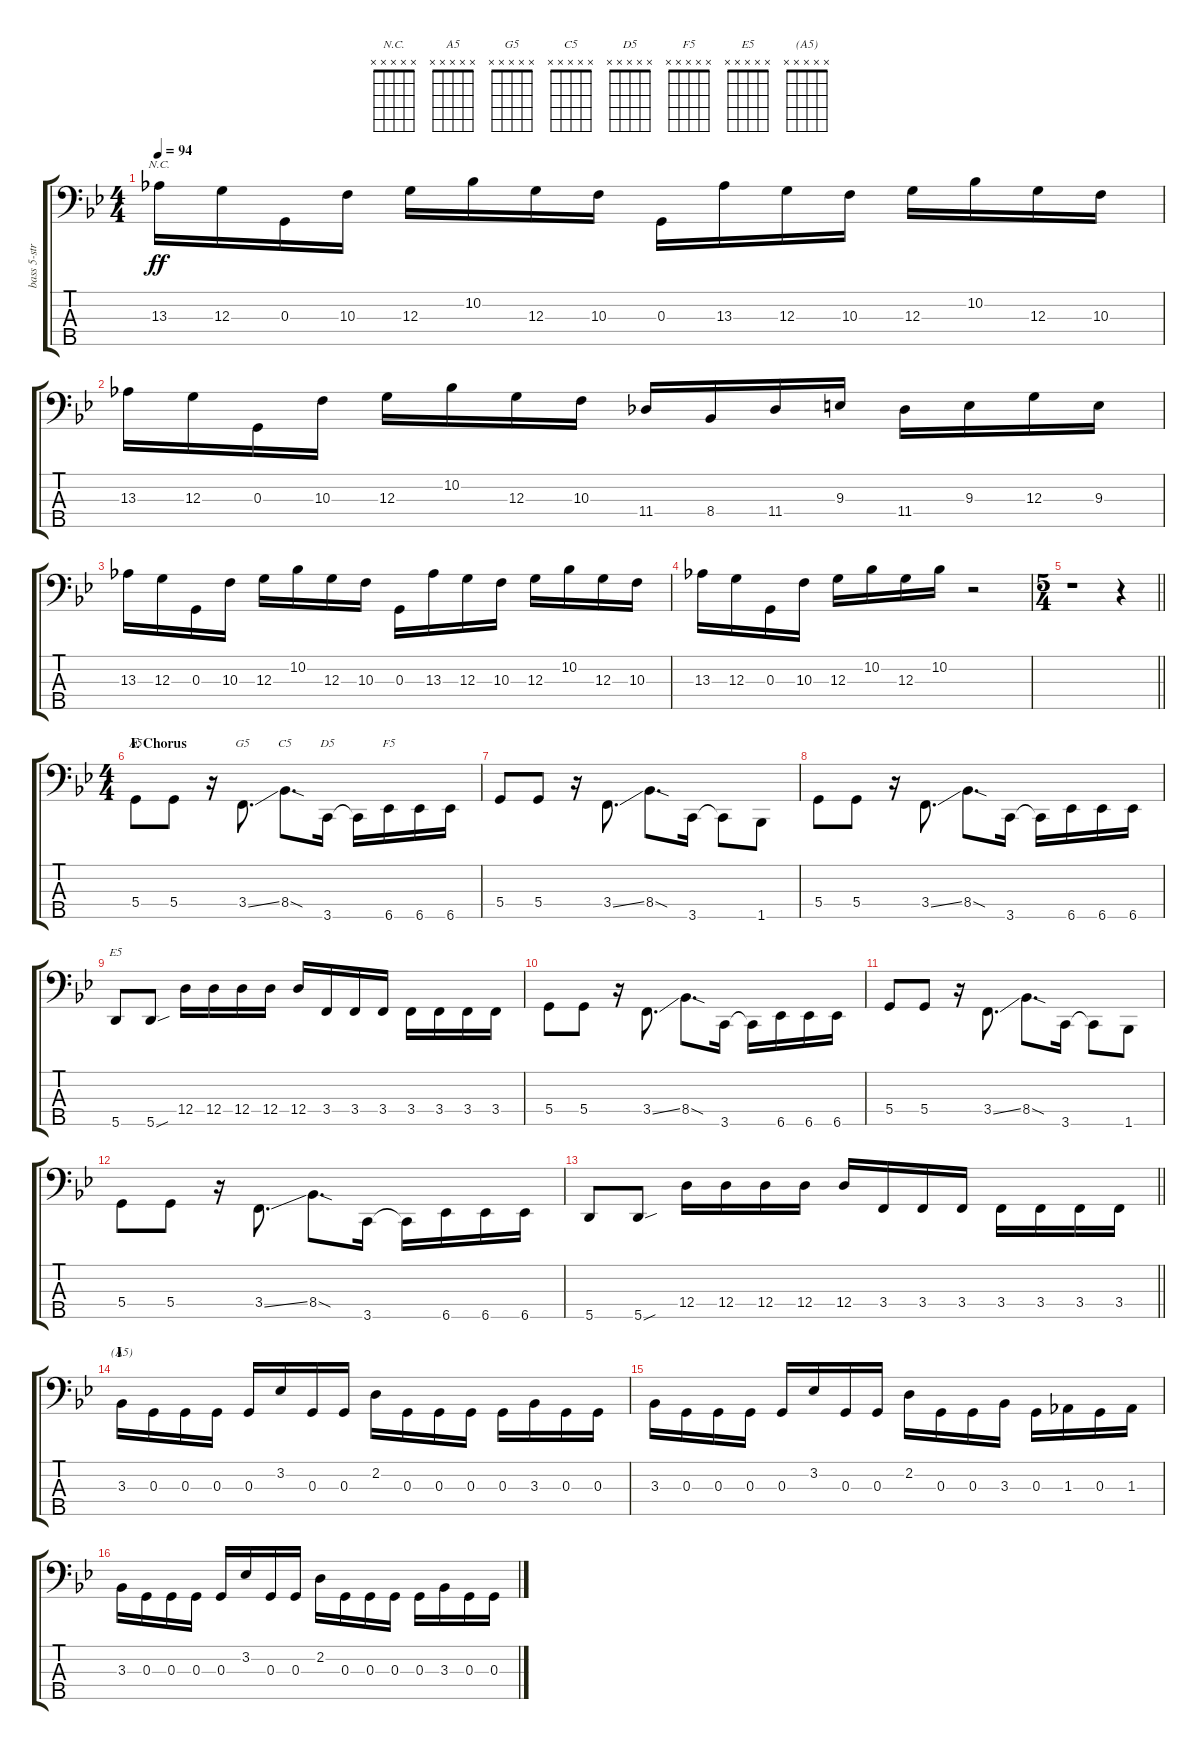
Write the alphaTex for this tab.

\track ("bass 5-string [ADGCF]" "bass 5-str") {instrument electricbassfinger}
\staff {score tabs}
\tuning (F2 C2 G1 D1 A0) {hide}
\chord ("N.C." x x x x x)
\chord ("A5" x x x x x)
\chord ("G5" x x x x x)
\chord ("C5" x x x x x)
\chord ("D5" x x x x x)
\chord ("F5" x x x x x)
\chord ("E5" x x x x x)
\chord ("(A5)" x x x x x)
\ts (4 4)
\tempo 94
\clef f4
\ks bb
13.3.16{ch "N.C." dy ff} 12.3.16 0.3.16 10.3.16 12.3.16 10.2.16 12.3.16 10.3.16 0.3.16 13.3.16 12.3.16 10.3.16 12.3.16 10.2.16 12.3.16 10.3.16 |
13.3.16 12.3.16 0.3.16 10.3.16 12.3.16 10.2.16 12.3.16 10.3.16 11.4.16 8.4.16 11.4.16 9.3.16 11.4.16 9.3.16 12.3.16 9.3.16 |
13.3.16 12.3.16 0.3.16 10.3.16 12.3.16 10.2.16 12.3.16 10.3.16 0.3.16 13.3.16 12.3.16 10.3.16 12.3.16 10.2.16 12.3.16 10.3.16 |
13.3.16 12.3.16 0.3.16 10.3.16 12.3.16 10.2.16 12.3.16 10.2.16 r.2 |
\ts (5 4)
\barLineRight lightlight
r.1 r.4 |
\ts (4 4)
\section ("" "E Chorus")
\ks gminor
5.4.8{ch "A5" beam Down} 5.4.8{beam Down} r.16 3.4{ss}.8{d ch "G5" beam Down} 8.4{sod}.8{d ch "C5" beam Down} 3.5.16{ch "D5" beam Down} 3.5{t}.16{beam Down} 6.5.16{ch "F5" beam Down} 6.5.16{beam Down} 6.5.16{beam Down} |
5.4.8 5.4.8 r.16 3.4{ss}.8{d beam Down} 8.4{sod}.8{d beam Down} 3.5.16{beam Down} 3.5{t}.8{beam Down} 1.5.8{beam Down} |
5.4.8{beam Down} 5.4.8{beam Down} r.16 3.4{ss}.8{d beam Down} 8.4{sod}.8{d beam Down} 3.5.16{beam Down} 3.5{t}.16{beam Down} 6.5.16{beam Down} 6.5.16{beam Down} 6.5.16{beam Down} |
5.5.8{ch "E5"} 5.5{sou}.8 12.4.16 12.4.16 12.4.16 12.4.16 12.4.16 3.4.16 3.4.16 3.4.16 3.4.16{beam Down} 3.4.16{beam Down} 3.4.16{beam Down} 3.4.16{beam Down} |
5.4.8{beam Down} 5.4.8{beam Down} r.16 3.4{ss}.8{d beam Down} 8.4{sod}.8{d beam Down} 3.5.16{beam Down} 3.5{t}.16{beam Down} 6.5.16{beam Down} 6.5.16{beam Down} 6.5.16{beam Down} |
5.4.8 5.4.8 r.16 3.4{ss}.8{d beam Down} 8.4{sod}.8{d beam Down} 3.5.16{beam Down} 3.5{t}.8{beam Down} 1.5.8{beam Down} |
5.4.8{beam Down} 5.4.8{beam Down} r.16 3.4{ss}.8{d beam Down} 8.4{sod}.8{d beam Down} 3.5.16{beam Down} 3.5{t}.16{beam Down} 6.5.16{beam Down} 6.5.16{beam Down} 6.5.16{beam Down} |
\barLineRight lightlight
5.5.8 5.5{sou}.8 12.4.16 12.4.16 12.4.16 12.4.16 12.4.16 3.4.16 3.4.16 3.4.16 3.4.16{beam Down} 3.4.16{beam Down} 3.4.16{beam Down} 3.4.16{beam Down} |
\section ("" "I")
3.3.16{ch "(A5)" beam Down} 0.3.16{beam Down} 0.3.16{beam Down} 0.3.16{beam Down} 0.3.16 3.2.16 0.3.16 0.3.16 2.2.16{beam Down} 0.3.16{beam Down} 0.3.16{beam Down} 0.3.16{beam Down} 0.3.16{beam Down} 3.3.16{beam Down} 0.3.16{beam Down} 0.3.16{beam Down} |
\ks bb
3.3.16{beam Down} 0.3.16{beam Down} 0.3.16{beam Down} 0.3.16{beam Down} 0.3.16 3.2.16 0.3.16 0.3.16 2.2.16{beam Down} 0.3.16{beam Down} 0.3.16{beam Down} 3.3.16{beam Down} 0.3.16{beam Down} 1.3.16{beam Down} 0.3.16{beam Down} 1.3.16{beam Down} |
3.3.16{beam Down} 0.3.16{beam Down} 0.3.16{beam Down} 0.3.16{beam Down} 0.3.16 3.2.16 0.3.16 0.3.16 2.2.16{beam Down} 0.3.16{beam Down} 0.3.16{beam Down} 0.3.16{beam Down} 0.3.16{beam Down} 3.3.16{beam Down} 0.3.16{beam Down} 0.3.16{beam Down}
